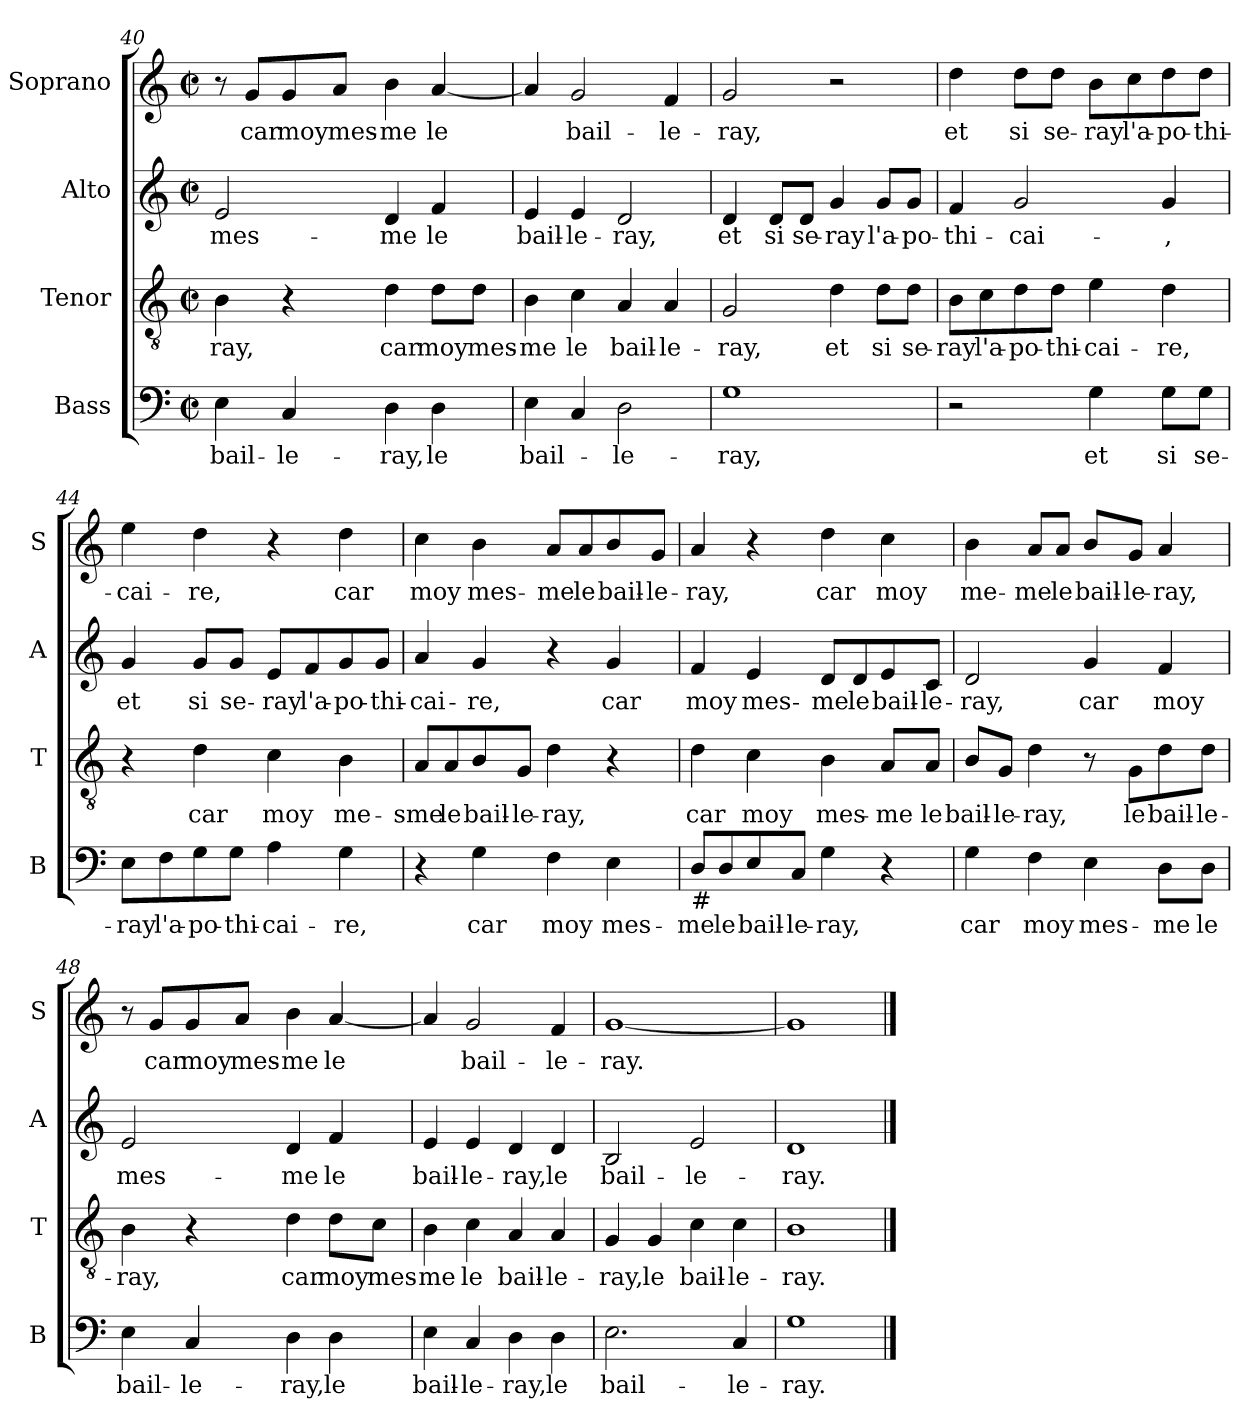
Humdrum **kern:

**kern	**text	**kern	**text	**kern	**text	**kern	**text
*part4	*part4	*part3	*part3	*part2	*part2	*part1	*part1
*staff4	*staff4	*staff3	*staff3	*staff2	*staff2	*staff1	*staff1
*I"Bass	*	*I"Tenor	*	*I"Alto	*	*I"Soprano	*
*I'B	*	*I'T	*	*I'A	*	*I'S	*
*clefF4	*	*clefGv2	*	*clefG2	*	*clefG2	*
*k[]	*	*k[]	*	*k[]	*	*k[]	*
*C:	*	*C:	*	*C:	*	*C:	*
*M2/2	*	*M2/2	*	*M2/2	*	*M2/2	*
*met(c|)	*	*met(c|)	*	*met(c|)	*	*met(c|)	*
=40	=40	=40	=40	=40	=40	=40	=40
!	!LO:LY:b	!	!LO:LY:b	!	!LO:LY:b	!	!
4E\	bail-	4B\	-ray,	2e/	mes-	8r	.
!	!	!	!	!	!	!	!LO:LY:b
.	.	.	.	.	.	8g/L	car
!	!LO:LY:b	!	!	!	!	!	!LO:LY:b
4C/	-le-	4r	.	.	.	8g/	moy
!	!	!	!	!	!	!	!LO:LY:b
.	.	.	.	.	.	8a/J	mes-
!	!LO:LY:b	!	!LO:LY:b	!	!LO:LY:b	!	!LO:LY:b
4D\	-ray,	4d\	car	4d/	-me	4b\	-me
!	!LO:LY:b	!	!LO:LY:b	!	!LO:LY:b	!	!LO:LY:b
4D\	le	8d\L	moy	4f/	le	[4a/	le
!	!	!	!LO:LY:b	!	!	!	!
.	.	8d\J	mes-	.	.	.	.
=41	=41	=41	=41	=41	=41	=41	=41
!	!LO:LY:b	!	!LO:LY:b	!	!LO:LY:b	!	!
4E\	bail-	4B\	-me	4e/	bail-	4a/]	.
!	!	!	!LO:LY:b	!	!LO:LY:b	!	!LO:LY:b
4C/	.	4c\	le	4e/	-le-	2g/	bail-
!	!LO:LY:b	!	!LO:LY:b	!	!LO:LY:b	!	!
2D\	-le-	4A/	bail-	2d/	-ray,	.	.
!	!	!	!LO:LY:b	!	!	!	!LO:LY:b
.	.	4A/	-le-	.	.	4f/	-le-
=42	=42	=42	=42	=42	=42	=42	=42
!	!LO:LY:b	!	!LO:LY:b	!	!LO:LY:b	!	!LO:LY:b
1G	-ray,	2G/	-ray,	4d/	et	2g/	-ray,
!	!	!	!	!	!LO:LY:b	!	!
.	.	.	.	8d/L	si	.	.
!	!	!	!	!	!LO:LY:b	!	!
.	.	.	.	8d/J	se-	.	.
!	!	!	!LO:LY:b	!	!LO:LY:b	!	!
.	.	4d\	et	4g/	-ray	2r	.
!	!	!	!LO:LY:b	!	!LO:LY:b	!	!
.	.	8d\L	si	8g/L	l'a-	.	.
!	!	!	!LO:LY:b	!	!LO:LY:b	!	!
.	.	8d\J	se-	8g/J	-po-	.	.
!!LO:LB:g=z
=43	=43	=43	=43	=43	=43	=43	=43
!	!	!	!LO:LY:b	!	!LO:LY:b	!	!LO:LY:b
2r	.	8B\L	-ray	4f/	-thi-	4dd\	et
!	!	!	!LO:LY:b	!	!	!	!
.	.	8c\	l'a-	.	.	.	.
!	!	!	!LO:LY:b	!	!LO:LY:b	!	!LO:LY:b
.	.	8d\	-po-	2g/	-cai-	8dd\L	si
!	!	!	!LO:LY:b	!	!	!	!LO:LY:b
.	.	8d\J	-thi-	.	.	8dd\J	se-
!	!LO:LY:b	!	!LO:LY:b	!	!	!	!LO:LY:b
4G\	et	4e\	-cai-	.	.	8b\L	-ray
!	!	!	!	!	!	!	!LO:LY:b
.	.	.	.	.	.	8cc\	l'a-
!	!LO:LY:b	!	!LO:LY:b	!	!LO:LY:b	!	!LO:LY:b
8G\L	si	4d\	-re,	4g/	-,	8dd\	-po-
!	!LO:LY:b	!	!	!	!	!	!LO:LY:b
8G\J	se-	.	.	.	.	8dd\J	-thi-
=44	=44	=44	=44	=44	=44	=44	=44
!	!LO:LY:b	!	!	!	!LO:LY:b	!	!LO:LY:b
8E\L	-ray	4r	.	4g/	et	4ee\	-cai-
!	!LO:LY:b	!	!	!	!	!	!
8F\	l'a-	.	.	.	.	.	.
!	!LO:LY:b	!	!LO:LY:b	!	!LO:LY:b	!	!LO:LY:b
8G\	-po-	4d\	car	8g/L	si	4dd\	-re,
!	!LO:LY:b	!	!	!	!LO:LY:b	!	!
8G\J	-thi-	.	.	8g/J	se-	.	.
!	!LO:LY:b	!	!LO:LY:b	!	!LO:LY:b	!	!
4A\	-cai-	4c\	moy	8e/L	-ray	4r	.
!	!	!	!	!	!LO:LY:b	!	!
.	.	.	.	8f/	l'a-	.	.
!	!LO:LY:b	!	!LO:LY:b	!	!LO:LY:b	!	!LO:LY:b
4G\	-re,	4B\	me-	8g/	-po-	4dd\	car
!	!	!	!	!	!LO:LY:b	!	!
.	.	.	.	8g/J	-thi-	.	.
=45	=45	=45	=45	=45	=45	=45	=45
!	!	!	!LO:LY:b	!	!LO:LY:b	!	!LO:LY:b
4r	.	8A/L	-sme	4a/	-cai-	4cc\	moy
!	!	!	!LO:LY:b	!	!	!	!
.	.	8A/	le	.	.	.	.
!	!LO:LY:b	!	!LO:LY:b	!	!LO:LY:b	!	!LO:LY:b
4G\	car	8B/	bail-	4g/	-re,	4b\	mes-
!	!	!	!LO:LY:b	!	!	!	!
.	.	8G/J	-le-	.	.	.	.
!	!LO:LY:b	!	!LO:LY:b	!	!	!	!LO:LY:b
4F\	moy	4d\	-ray,	4r	.	8a/L	-me
!	!	!	!	!	!	!	!LO:LY:b
.	.	.	.	.	.	8a/	le
!	!LO:LY:b	!	!	!	!LO:LY:b	!	!LO:LY:b
4E\	mes-	4r	.	4g/	car	8b/	bail-
!	!	!	!	!	!	!	!LO:LY:b
.	.	.	.	.	.	8g/J	-le-
=46	=46	=46	=46	=46	=46	=46	=46
!LO:TX:b:t=#	!	!	!	!	!	!	!
!	!LO:LY:b	!	!LO:LY:b	!	!LO:LY:b	!	!LO:LY:b
8D/L	-me	4d\	car	4f/	moy	4a/	-ray,
!	!LO:LY:b	!	!	!	!	!	!
8D/	le	.	.	.	.	.	.
!	!LO:LY:b	!	!LO:LY:b	!	!LO:LY:b	!	!
8E/	bail-	4c\	moy	4e/	mes-	4r	.
!	!LO:LY:b	!	!	!	!	!	!
8C/J	-le-	.	.	.	.	.	.
!	!LO:LY:b	!	!LO:LY:b	!	!LO:LY:b	!	!LO:LY:b
4G\	-ray,	4B\	mes-	8d/L	-me	4dd\	car
!	!	!	!	!	!LO:LY:b	!	!
.	.	.	.	8d/	le	.	.
!	!	!	!LO:LY:b	!	!LO:LY:b	!	!LO:LY:b
4r	.	8A/L	-me	8e/	bail-	4cc\	moy
!	!	!	!LO:LY:b	!	!LO:LY:b	!	!
.	.	8A/J	le	8c/J	-le-	.	.
!!LO:LB:g=z
=47	=47	=47	=47	=47	=47	=47	=47
!	!LO:LY:b	!	!LO:LY:b	!	!LO:LY:b	!	!LO:LY:b
4G\	car	8B/L	bail-	2d/	-ray,	4b\	me-
!	!	!	!LO:LY:b	!	!	!	!
.	.	8G/J	-le-	.	.	.	.
!	!LO:LY:b	!	!LO:LY:b	!	!	!	!LO:LY:b
4F\	moy	4d\	-ray,	.	.	8a/L	-me
!	!	!	!	!	!	!	!LO:LY:b
.	.	.	.	.	.	8a/J	le
!	!LO:LY:b	!	!	!	!LO:LY:b	!	!LO:LY:b
4E\	mes-	8r	.	4g/	car	8b/L	bail-
!	!	!	!LO:LY:b	!	!	!	!LO:LY:b
.	.	8G\L	le	.	.	8g/J	-le-
!	!LO:LY:b	!	!LO:LY:b	!	!LO:LY:b	!	!LO:LY:b
8D\L	-me	8d\	bail-	4f/	moy	4a/	-ray,
!	!LO:LY:b	!	!LO:LY:b	!	!	!	!
8D\J	le	8d\J	-le-	.	.	.	.
=48	=48	=48	=48	=48	=48	=48	=48
!	!LO:LY:b	!	!LO:LY:b	!	!LO:LY:b	!	!
4E\	bail-	4B\	-ray,	2e/	mes-	8r	.
!	!	!	!	!	!	!	!LO:LY:b
.	.	.	.	.	.	8g/L	car
!	!LO:LY:b	!	!	!	!	!	!LO:LY:b
4C/	-le-	4r	.	.	.	8g/	moy
!	!	!	!	!	!	!	!LO:LY:b
.	.	.	.	.	.	8a/J	mes-
!	!LO:LY:b	!	!LO:LY:b	!	!LO:LY:b	!	!LO:LY:b
4D\	-ray,	4d\	car	4d/	-me	4b\	-me
!	!LO:LY:b	!	!LO:LY:b	!	!LO:LY:b	!	!LO:LY:b
4D\	le	8d\L	moy	4f/	le	[4a/	le
!	!	!	!LO:LY:b	!	!	!	!
.	.	8c\J	mes-	.	.	.	.
=49	=49	=49	=49	=49	=49	=49	=49
!	!LO:LY:b	!	!LO:LY:b	!	!LO:LY:b	!	!
4E\	bail-	4B\	-me	4e/	bail-	4a/]	.
!	!LO:LY:b	!	!LO:LY:b	!	!LO:LY:b	!	!LO:LY:b
4C/	-le-	4c\	le	4e/	-le-	2g/	bail-
!	!LO:LY:b	!	!LO:LY:b	!	!LO:LY:b	!	!
4D\	-ray,	4A/	bail-	4d/	-ray,	.	.
!	!LO:LY:b	!	!LO:LY:b	!	!LO:LY:b	!	!LO:LY:b
4D\	le	4A/	-le-	4d/	le	4f/	-le-
=50	=50	=50	=50	=50	=50	=50	=50
!	!LO:LY:b	!	!LO:LY:b	!	!LO:LY:b	!	!LO:LY:b
2.E\	bail-	4G/	-ray,	2B/	bail-	[1g	-ray.
!	!	!	!LO:LY:b	!	!	!	!
.	.	4G/	le	.	.	.	.
!	!	!	!LO:LY:b	!	!LO:LY:b	!	!
.	.	4c\	bail-	2e/	-le-	.	.
!	!LO:LY:b	!	!LO:LY:b	!	!	!	!
4C/	-le-	4c\	-le-	.	.	.	.
=51	=51	=51	=51	=51	=51	=51	=51
!	!LO:LY:b	!	!LO:LY:b	!	!LO:LY:b	!	!
1G	-ray.	1B	-ray.	1d	-ray.	1g]	.
==	==	==	==	==	==	==	==
*-	*-	*-	*-	*-	*-	*-	*-
